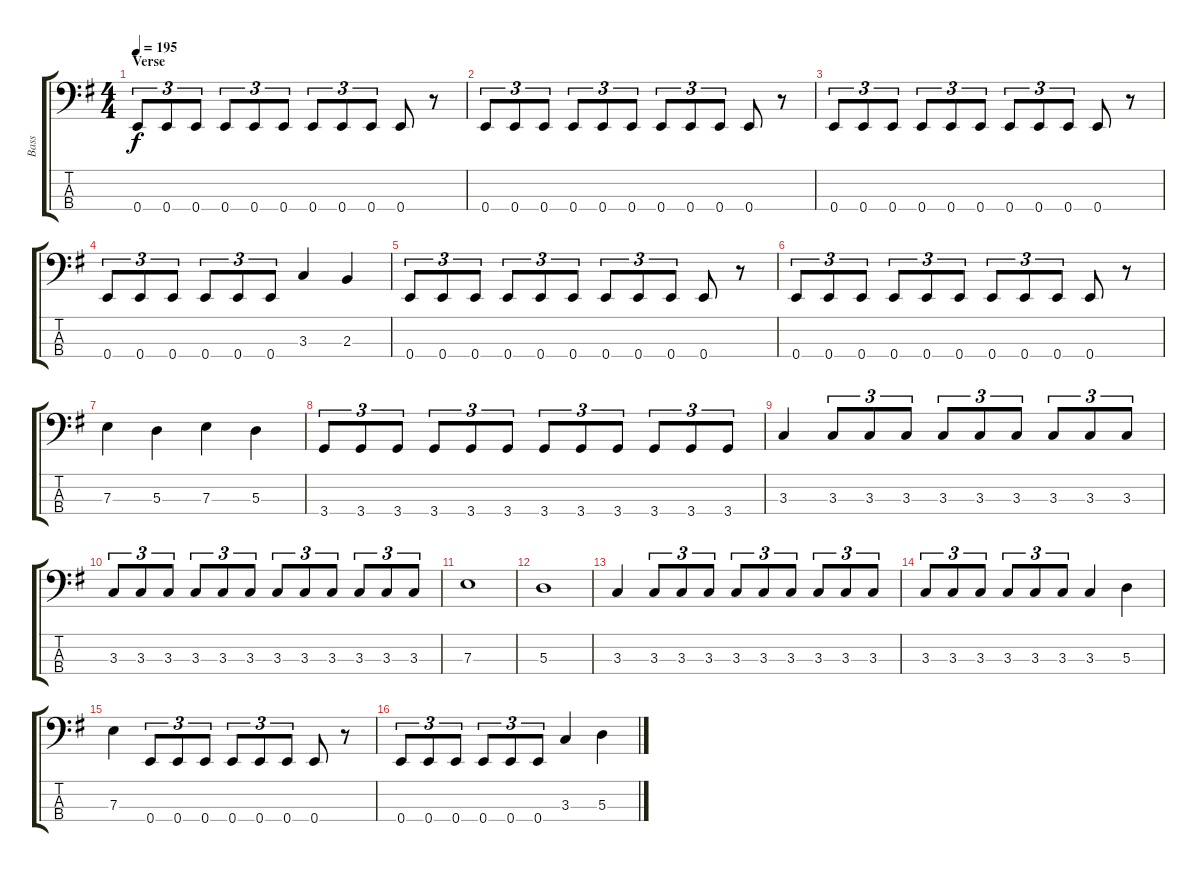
\track ("Bass" "Bass") {instrument electricbassfinger}
\staff {score tabs}
\tuning (G2 D2 A1 E1) {hide}
\ts (4 4)
\section ("" "Verse")
\tempo 195
\clef f4
\ks eminor
0.4.8{tu (3 2) dy f} 0.4.8{tu (3 2)} 0.4.8{tu (3 2)} 0.4.8{tu (3 2)} 0.4.8{tu (3 2)} 0.4.8{tu (3 2)} 0.4.8{tu (3 2)} 0.4.8{tu (3 2)} 0.4.8{tu (3 2)} 0.4.8 r.8 |
0.4.8{tu (3 2)} 0.4.8{tu (3 2)} 0.4.8{tu (3 2)} 0.4.8{tu (3 2)} 0.4.8{tu (3 2)} 0.4.8{tu (3 2)} 0.4.8{tu (3 2)} 0.4.8{tu (3 2)} 0.4.8{tu (3 2)} 0.4.8 r.8 |
0.4.8{tu (3 2)} 0.4.8{tu (3 2)} 0.4.8{tu (3 2)} 0.4.8{tu (3 2)} 0.4.8{tu (3 2)} 0.4.8{tu (3 2)} 0.4.8{tu (3 2)} 0.4.8{tu (3 2)} 0.4.8{tu (3 2)} 0.4.8 r.8 |
0.4.8{tu (3 2)} 0.4.8{tu (3 2)} 0.4.8{tu (3 2)} 0.4.8{tu (3 2)} 0.4.8{tu (3 2)} 0.4.8{tu (3 2)} 3.3.4 2.3.4 |
0.4.8{tu (3 2)} 0.4.8{tu (3 2)} 0.4.8{tu (3 2)} 0.4.8{tu (3 2)} 0.4.8{tu (3 2)} 0.4.8{tu (3 2)} 0.4.8{tu (3 2)} 0.4.8{tu (3 2)} 0.4.8{tu (3 2)} 0.4.8 r.8 |
0.4.8{tu (3 2)} 0.4.8{tu (3 2)} 0.4.8{tu (3 2)} 0.4.8{tu (3 2)} 0.4.8{tu (3 2)} 0.4.8{tu (3 2)} 0.4.8{tu (3 2)} 0.4.8{tu (3 2)} 0.4.8{tu (3 2)} 0.4.8 r.8 |
7.3.4 5.3.4 7.3.4 5.3.4 |
3.4.8{tu (3 2)} 3.4.8{tu (3 2)} 3.4.8{tu (3 2)} 3.4.8{tu (3 2)} 3.4.8{tu (3 2)} 3.4.8{tu (3 2)} 3.4.8{tu (3 2)} 3.4.8{tu (3 2)} 3.4.8{tu (3 2)} 3.4.8{tu (3 2)} 3.4.8{tu (3 2)} 3.4.8{tu (3 2)} |
3.3.4 3.3.8{tu (3 2)} 3.3.8{tu (3 2)} 3.3.8{tu (3 2)} 3.3.8{tu (3 2)} 3.3.8{tu (3 2)} 3.3.8{tu (3 2)} 3.3.8{tu (3 2)} 3.3.8{tu (3 2)} 3.3.8{tu (3 2)} |
3.3.8{tu (3 2)} 3.3.8{tu (3 2)} 3.3.8{tu (3 2)} 3.3.8{tu (3 2)} 3.3.8{tu (3 2)} 3.3.8{tu (3 2)} 3.3.8{tu (3 2)} 3.3.8{tu (3 2)} 3.3.8{tu (3 2)} 3.3.8{tu (3 2)} 3.3.8{tu (3 2)} 3.3.8{tu (3 2)} |
7.3.1 |
5.3.1 |
3.3.4 3.3.8{tu (3 2)} 3.3.8{tu (3 2)} 3.3.8{tu (3 2)} 3.3.8{tu (3 2)} 3.3.8{tu (3 2)} 3.3.8{tu (3 2)} 3.3.8{tu (3 2)} 3.3.8{tu (3 2)} 3.3.8{tu (3 2)} |
3.3.8{tu (3 2)} 3.3.8{tu (3 2)} 3.3.8{tu (3 2)} 3.3.8{tu (3 2)} 3.3.8{tu (3 2)} 3.3.8{tu (3 2)} 3.3.4 5.3.4 |
7.3.4 0.4.8{tu (3 2)} 0.4.8{tu (3 2)} 0.4.8{tu (3 2)} 0.4.8{tu (3 2)} 0.4.8{tu (3 2)} 0.4.8{tu (3 2)} 0.4.8 r.8 |
0.4.8{tu (3 2)} 0.4.8{tu (3 2)} 0.4.8{tu (3 2)} 0.4.8{tu (3 2)} 0.4.8{tu (3 2)} 0.4.8{tu (3 2)} 3.3.4 5.3.4
